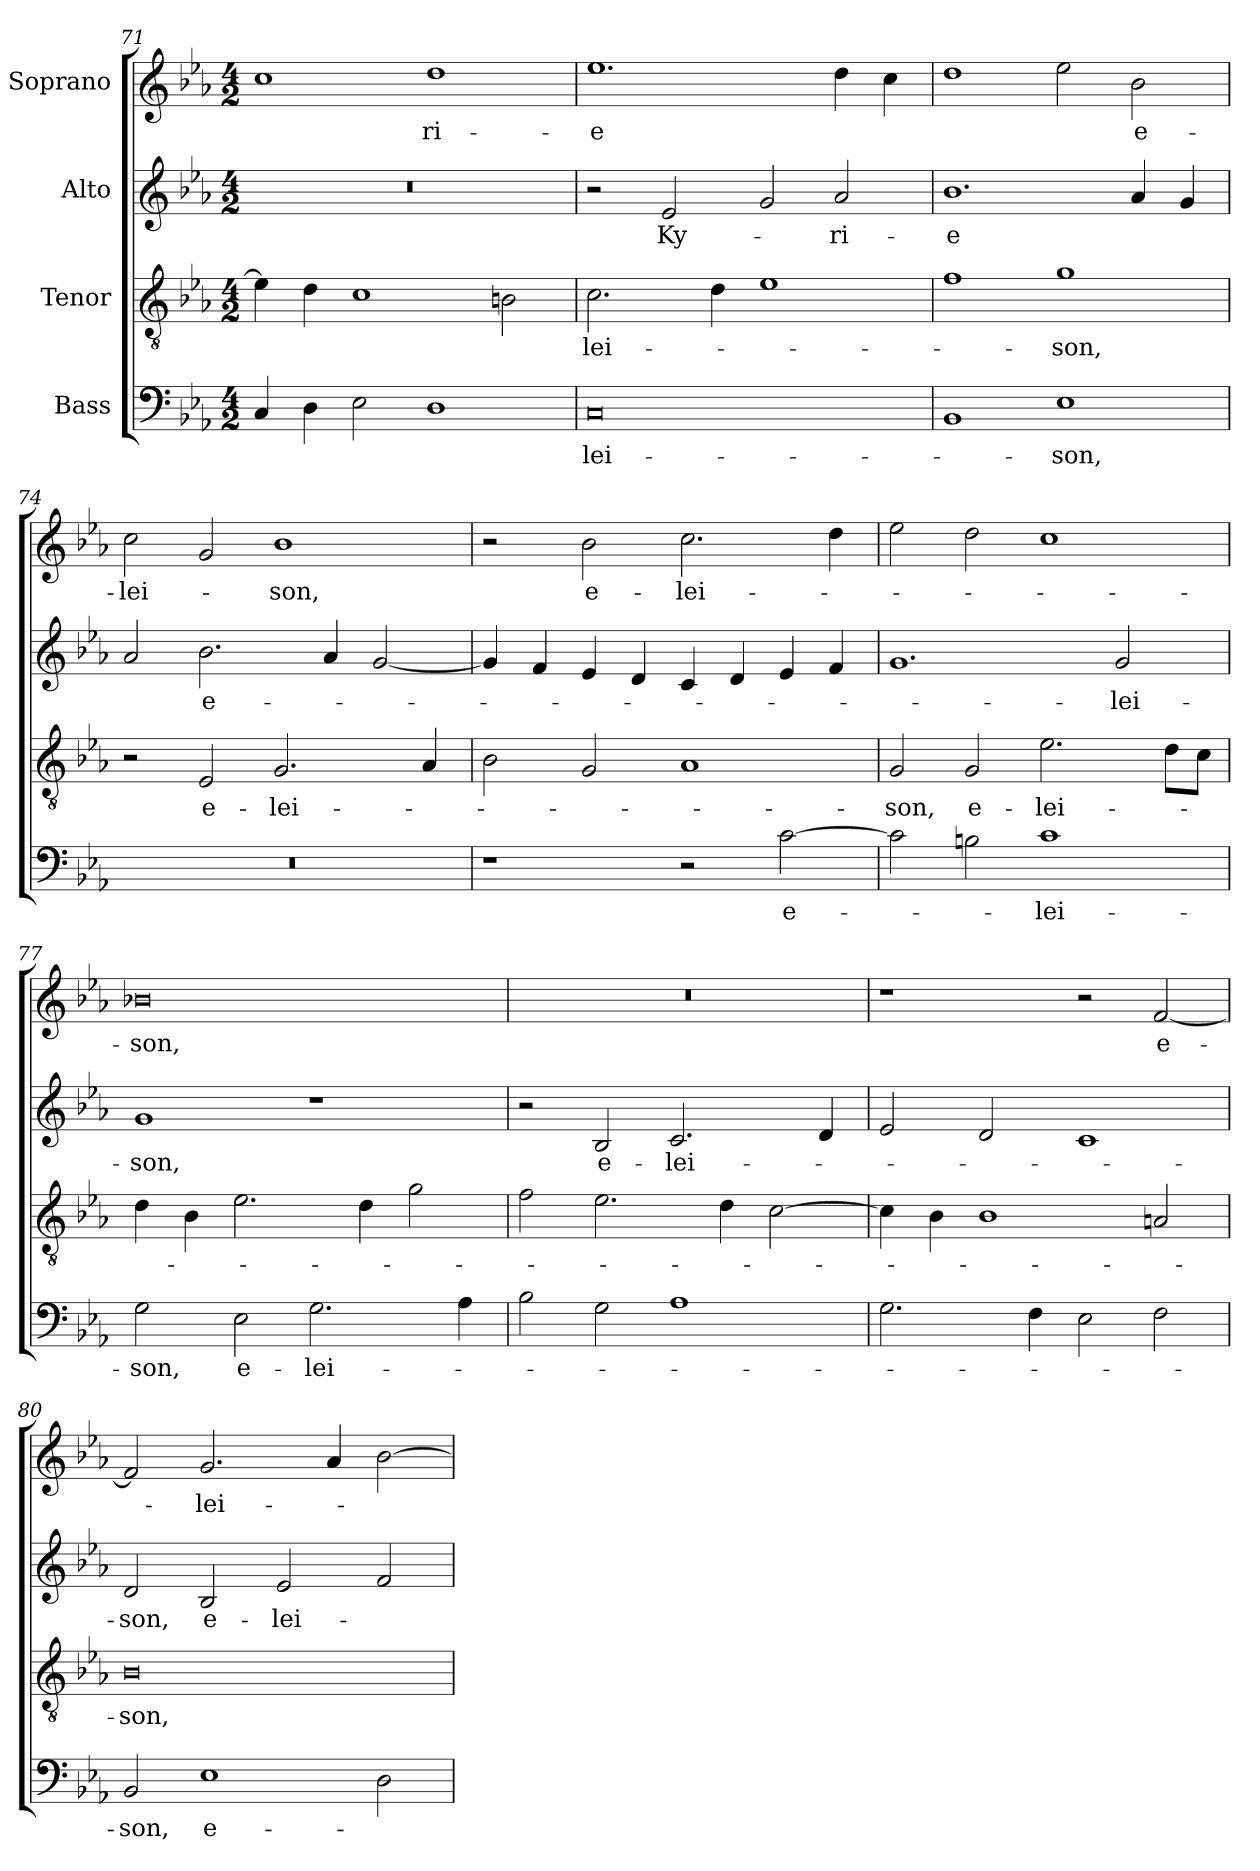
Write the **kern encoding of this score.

**kern	**text	**kern	**text	**kern	**text	**kern	**text
*part4	*part4	*part3	*part3	*part2	*part2	*part1	*part1
*staff4	*staff4	*staff3	*staff3	*staff2	*staff2	*staff1	*staff1
*I"Bass	*	*I"Tenor	*	*I"Alto	*	*I"Soprano	*
*clefF4	*	*clefGv2	*	*clefG2	*	*clefG2	*
*k[b-e-a-]	*	*k[b-e-a-]	*	*k[b-e-a-]	*	*k[b-e-a-]	*
*E-:	*	*E-:	*	*E-:	*	*E-:	*
*M4/2	*	*M4/2	*	*M4/2	*	*M4/2	*
=71	=71	=71	=71	=71	=71	=71	=71
4C/	.	4e-\]	.	0r	.	1cc	.
4D\	.	4d\	.	.	.	.	.
2E-\	.	1c	.	.	.	.	.
1D	.	.	.	.	.	1dd	-ri-
.	.	2Bn\	.	.	.	.	.
=72	=72	=72	=72	=72	=72	=72	=72
0C	-lei-	2.c\	-lei-	2r	.	1.ee-	-e
.	.	.	.	2e-/	Ky-	.	.
.	.	4d\	.	.	.	.	.
.	.	1e-	.	2g/	.	.	.
.	.	.	.	2a-/	-ri-	4dd\	.
.	.	.	.	.	.	4cc\	.
=73	=73	=73	=73	=73	=73	=73	=73
1BB-	.	1f	.	1.b-	-e	1dd	.
1E-	-son,	1g	-son,	.	.	2ee-\	.
.	.	.	.	4a-/	.	2b-\	e-
.	.	.	.	4g/	.	.	.
=74	=74	=74	=74	=74	=74	=74	=74
0r	.	2r	.	2a-/	.	2cc\	-lei-
.	.	2E-/	e-	2.b-\	e-	2g/	.
.	.	2.G/	-lei-	.	.	1b-	-son,
.	.	.	.	4a-/	.	.	.
.	.	.	.	[2g/	.	.	.
.	.	4A-/	.	.	.	.	.
!!LO:LB:g=z
=75	=75	=75	=75	=75	=75	=75	=75
1r	.	2B-\	.	4g/]	.	2r	.
.	.	.	.	4f/	.	.	.
.	.	2G/	.	4e-/	.	2b-\	e-
.	.	.	.	4d/	.	.	.
2r	.	1A-	.	4c/	.	2.cc\	-lei-
.	.	.	.	4d/	.	.	.
[2c\	e-	.	.	4e-/	.	.	.
.	.	.	.	4f/	.	4dd\	.
=76	=76	=76	=76	=76	=76	=76	=76
2c\]	.	2G/	-son,	1.g	.	2ee-\	.
2Bn\	.	2G/	e-	.	.	2dd\	.
1c	-lei-	2.e-\	-lei-	.	.	1cc	.
.	.	.	.	2g/	-lei-	.	.
.	.	8d\L	.	.	.	.	.
.	.	8c\J	.	.	.	.	.
=77	=77	=77	=77	=77	=77	=77	=77
2G\	-son,	4d\	.	1g	-son,	0b-X	-son,
.	.	4B-\	.	.	.	.	.
2E-\	e-	2.e-\	.	.	.	.	.
2.G\	-lei-	.	.	1r	.	.	.
.	.	4d\	.	.	.	.	.
.	.	2g\	.	.	.	.	.
4A-\	.	.	.	.	.	.	.
=78	=78	=78	=78	=78	=78	=78	=78
2B-\	.	2f\	.	2r	.	0r	.
2G\	.	2.e-\	.	2B-/	e-	.	.
1A-	.	.	.	2.c/	-lei-	.	.
.	.	4d\	.	.	.	.	.
.	.	[2c\	.	.	.	.	.
.	.	.	.	4d/	.	.	.
=79	=79	=79	=79	=79	=79	=79	=79
2.G\	.	4c\]	.	2e-/	.	1r	.
.	.	4B-\	.	.	.	.	.
.	.	1B-	.	2d/	.	.	.
4F\	.	.	.	.	.	.	.
2E-\	.	.	.	1c	.	2r	.
2F\	.	2An/	.	.	.	[2f/	e-
=80	=80	=80	=80	=80	=80	=80	=80
2BB-/	-son,	0B-	-son,	2d/	-son,	2f/]	.
1E-	e-	.	.	2B-/	e-	2.g/	-lei-
.	.	.	.	2e-/	-lei-	.	.
.	.	.	.	.	.	4a-/	.
2D\	.	.	.	2f/	.	[2b-\	.
=	=	=	=	=	=	=	=
*-	*-	*-	*-	*-	*-	*-	*-
